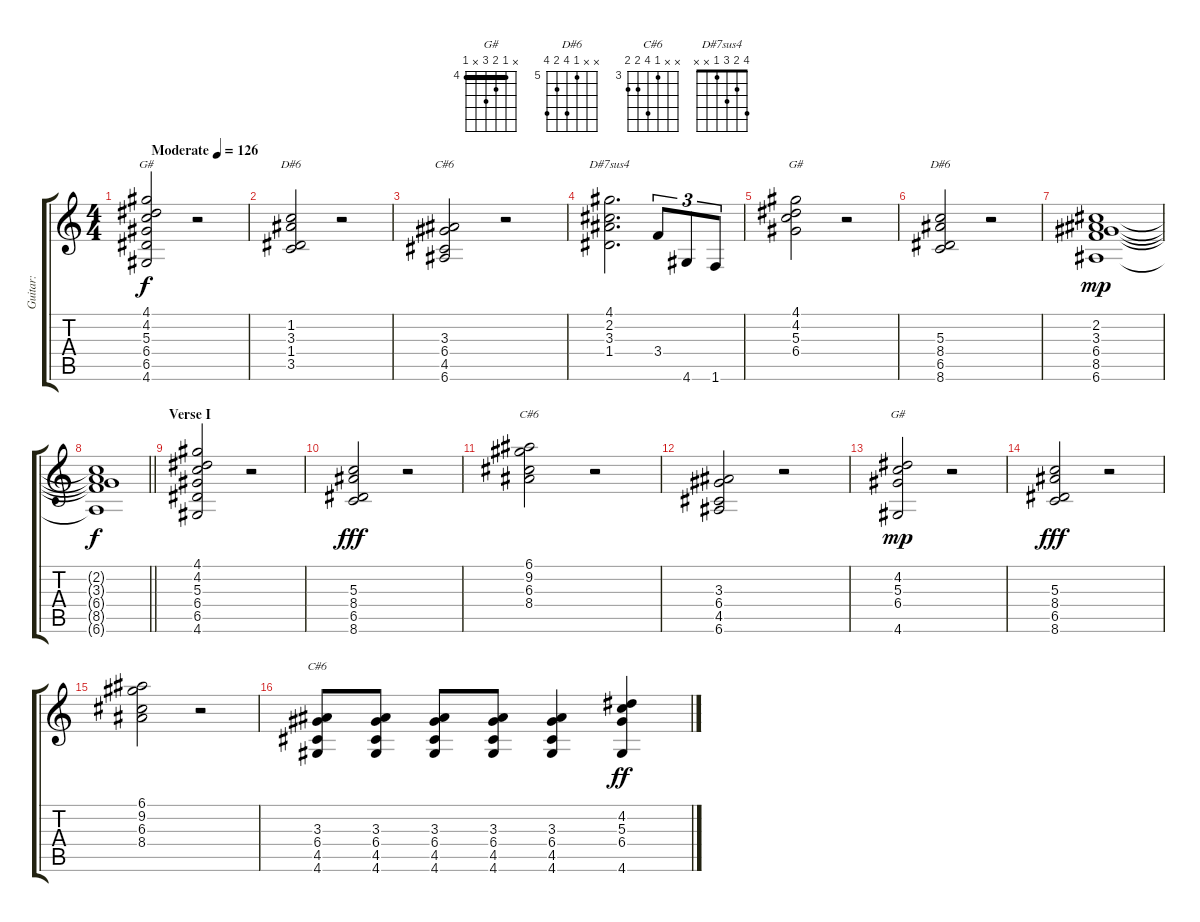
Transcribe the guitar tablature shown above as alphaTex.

\track ("Guitar:" "Guitar:") {instrument electricguitarjazz}
\staff {score tabs}
\tuning (E4 B3 G3 D3 A2 E2) {hide}
\chord ("G#" 4 4 5 6 6 4) {firstfret 4 barre 4}
\chord ("D#6" x 1 3 1 3 x) {barre 1}
\chord ("C#6" x x 3 6 4 6) {firstfret 3}
\chord ("D#7sus4" 4 2 3 1 x x)
\chord ("G#" 4 4 5 6 x x) {firstfret 4 barre 4}
\chord ("D#6" x x 5 8 6 8) {firstfret 5}
\chord ("C#6" 6 9 6 8 x x) {firstfret 6 barre 6}
\chord ("G#" x 4 5 6 x 4) {firstfret 4 barre 4}
\chord ("C#6" x x 3 6 4 4) {firstfret 3}
\ts (4 4)
\tempo (126 "Moderate")
\clef g2
\ks c
(4.1 4.2 5.3 6.4 6.5 4.6).2{ch "G#" dy f instrument electricguitarjazz} r.2 |
(1.2 3.3 1.4 3.5).2{ch "D#6"} r.2 |
(3.3 6.4 4.5 6.6).2{ch "C#6"} r.2 |
(4.1 2.2 3.3 1.4).2{d ch "D#7sus4"} 3.4.8{tu (3 2)} 4.6.8{tu (3 2)} 1.6.8{tu (3 2)} |
(4.1 4.2 5.3 6.4).2{ch "G#"} r.2 |
(5.3 8.4 6.5 8.6).2{ch "D#6"} r.2 |
(2.2 3.3 6.4 8.5 6.6).1{dy mp} |
\barLineRight lightlight
(2.2{t} 3.3{t} 6.4{t} 8.5{t} 6.6{t}).1{dy f} |
\section ("" "Verse I")
(4.1 4.2 5.3 6.4 6.5 4.6).2 r.2 |
(5.3 8.4 6.5 8.6).2{dy fff} r.2 |
(6.1 9.2 6.3 8.4).2{ch "C#6"} r.2 |
(3.3 6.4 4.5 6.6).2 r.2 |
(4.2 5.3 6.4 4.6).2{ch "G#" dy mp} r.2 |
(5.3 8.4 6.5 8.6).2{dy fff} r.2 |
(6.1 9.2 6.3 8.4).2 r.2 |
(3.3 6.4 4.5 4.6).8{ch "C#6"} (3.3 6.4 4.5 4.6).8 (3.3 6.4 4.5 4.6).8 (3.3 6.4 4.5 4.6).8 (3.3 6.4 4.5 4.6).4 (4.2 5.3 6.4 4.6).4{dy ff}
